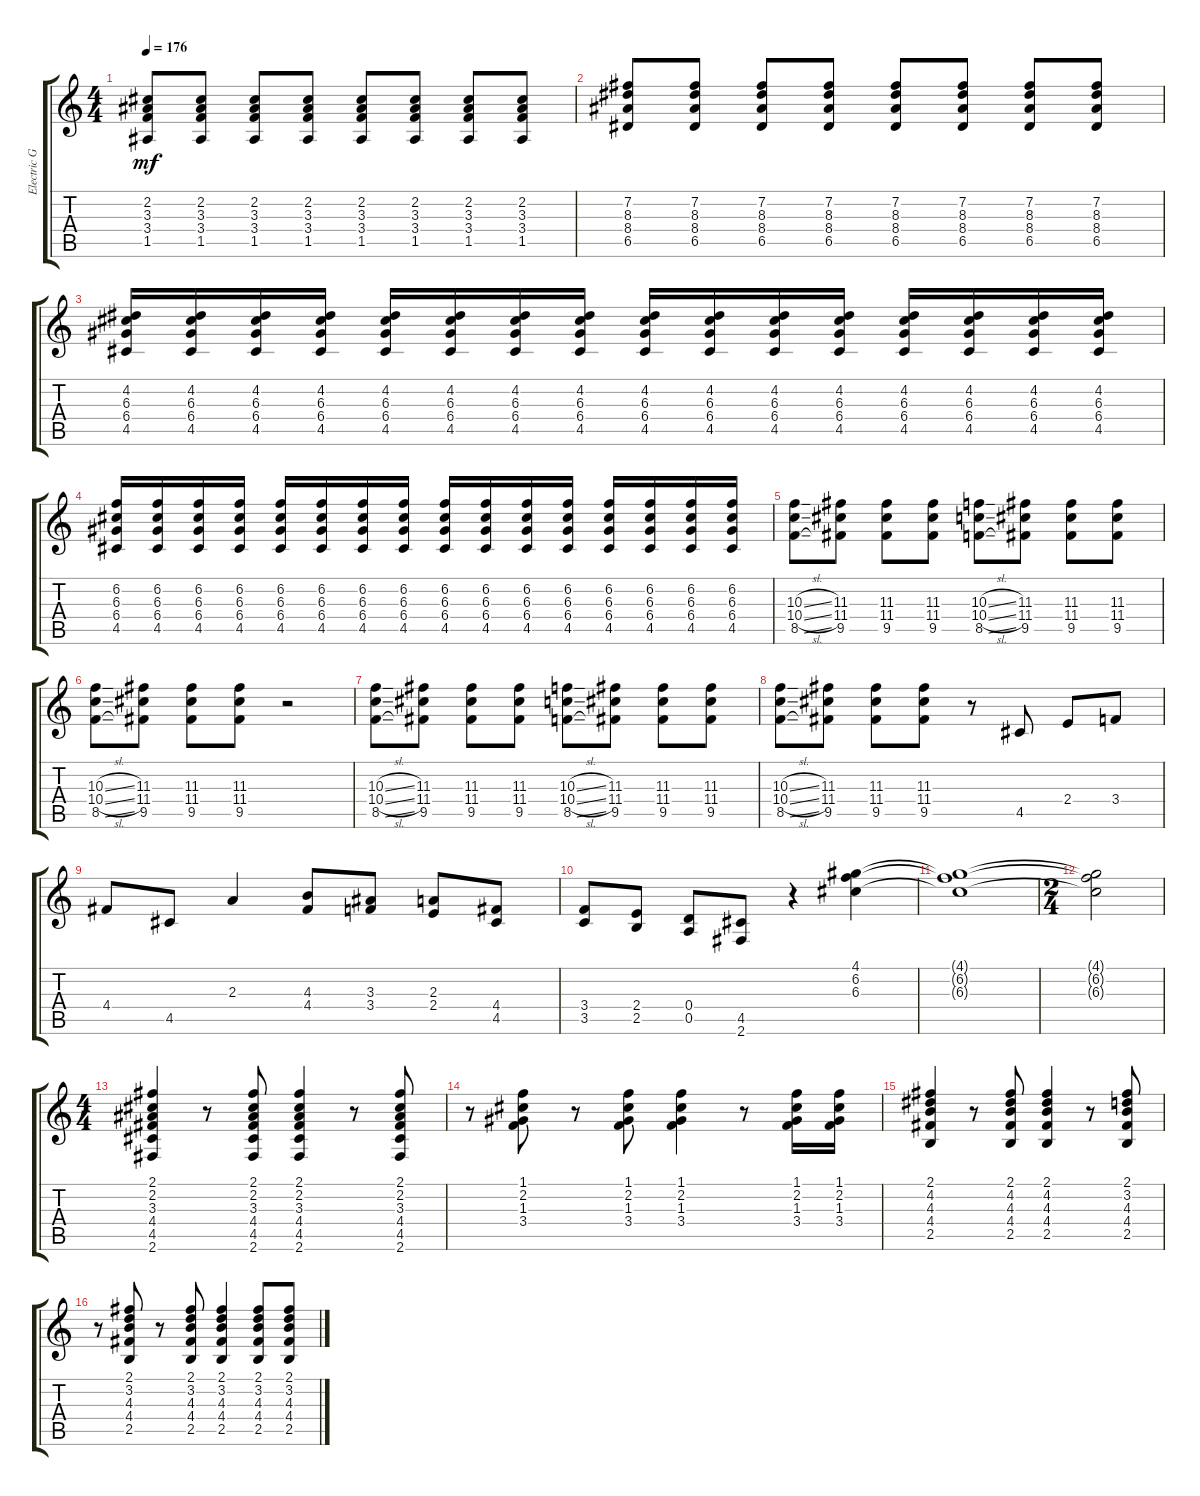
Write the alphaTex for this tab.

\track ("Electric Guitar" "Electric G") {instrument overdrivenguitar}
\staff {score tabs}
\tuning (E4 B3 G3 D3 A2 E2) {hide}
\ts (4 4)
\tempo 176
\clef g2
\ks c
(2.2 3.3 3.4 1.5).8{dy mf} (2.2 3.3 3.4 1.5).8 (2.2 3.3 3.4 1.5).8 (2.2 3.3 3.4 1.5).8 (2.2 3.3 3.4 1.5).8 (2.2 3.3 3.4 1.5).8 (2.2 3.3 3.4 1.5).8 (2.2 3.3 3.4 1.5).8 |
(7.2 8.3 8.4 6.5).8 (7.2 8.3 8.4 6.5).8 (7.2 8.3 8.4 6.5).8 (7.2 8.3 8.4 6.5).8 (7.2 8.3 8.4 6.5).8 (7.2 8.3 8.4 6.5).8 (7.2 8.3 8.4 6.5).8 (7.2 8.3 8.4 6.5).8 |
(4.2 6.3 6.4 4.5).16 (4.2 6.3 6.4 4.5).16 (4.2 6.3 6.4 4.5).16 (4.2 6.3 6.4 4.5).16 (4.2 6.3 6.4 4.5).16 (4.2 6.3 6.4 4.5).16 (4.2 6.3 6.4 4.5).16 (4.2 6.3 6.4 4.5).16 (4.2 6.3 6.4 4.5).16 (4.2 6.3 6.4 4.5).16 (4.2 6.3 6.4 4.5).16 (4.2 6.3 6.4 4.5).16 (4.2 6.3 6.4 4.5).16 (4.2 6.3 6.4 4.5).16 (4.2 6.3 6.4 4.5).16 (4.2 6.3 6.4 4.5).16 |
(6.2 6.3 6.4 4.5).16 (6.2 6.3 6.4 4.5).16 (6.2 6.3 6.4 4.5).16 (6.2 6.3 6.4 4.5).16 (6.2 6.3 6.4 4.5).16 (6.2 6.3 6.4 4.5).16 (6.2 6.3 6.4 4.5).16 (6.2 6.3 6.4 4.5).16 (6.2 6.3 6.4 4.5).16 (6.2 6.3 6.4 4.5).16 (6.2 6.3 6.4 4.5).16 (6.2 6.3 6.4 4.5).16 (6.2 6.3 6.4 4.5).16 (6.2 6.3 6.4 4.5).16 (6.2 6.3 6.4 4.5).16 (6.2 6.3 6.4 4.5).16 |
(10.3{sl} 10.4{sl} 8.5{sl}).8 (11.3 11.4 9.5).8 (11.3 11.4 9.5).8 (11.3 11.4 9.5).8 (10.3{sl} 10.4{sl} 8.5{sl}).8 (11.3 11.4 9.5).8 (11.3 11.4 9.5).8 (11.3 11.4 9.5).8 |
(10.3{sl} 10.4{sl} 8.5{sl}).8 (11.3 11.4 9.5).8 (11.3 11.4 9.5).8 (11.3 11.4 9.5).8 r.2 |
(10.3{sl} 10.4{sl} 8.5{sl}).8 (11.3 11.4 9.5).8 (11.3 11.4 9.5).8 (11.3 11.4 9.5).8 (10.3{sl} 10.4{sl} 8.5{sl}).8 (11.3 11.4 9.5).8 (11.3 11.4 9.5).8 (11.3 11.4 9.5).8 |
(10.3{sl} 10.4{sl} 8.5{sl}).8 (11.3 11.4 9.5).8 (11.3 11.4 9.5).8 (11.3 11.4 9.5).8 r.8 4.5.8 2.4.8 3.4.8 |
4.4.8 4.5.8 2.3.4 (4.3 4.4).8 (3.3 3.4).8 (2.3 2.4).8 (4.4 4.5).8 |
(3.4 3.5).8 (2.4 2.5).8 (0.4 0.5).8 (4.5 2.6).8 r.4 (4.1 6.2 6.3).4 |
(4.1{t} 6.2{t} 6.3{t}).1 |
\ts (2 4)
(4.1{t} 6.2{t} 6.3{t}).2 |
\ts (4 4)
(2.1 2.2 3.3 4.4 4.5 2.6).4 r.8 (2.1 2.2 3.3 4.4 4.5 2.6).8 (2.1 2.2 3.3 4.4 4.5 2.6).4 r.8 (2.1 2.2 3.3 4.4 4.5 2.6).8 |
r.8 (1.1 2.2 1.3 3.4).8 r.8 (1.1 2.2 1.3 3.4).8 (1.1 2.2 1.3 3.4).4 r.8 (1.1 2.2 1.3 3.4).16 (1.1 2.2 1.3 3.4).16 |
(2.1 4.2 4.3 4.4 2.5).4 r.8 (2.1 4.2 4.3 4.4 2.5).8 (2.1 4.2 4.3 4.4 2.5).4 r.8 (2.1 3.2 4.3 4.4 2.5).8 |
r.8 (2.1 3.2 4.3 4.4 2.5).8 r.8 (2.1 3.2 4.3 4.4 2.5).8 (2.1 3.2 4.3 4.4 2.5).4 (2.1 3.2 4.3 4.4 2.5).8 (2.1 3.2 4.3 4.4 2.5).8
